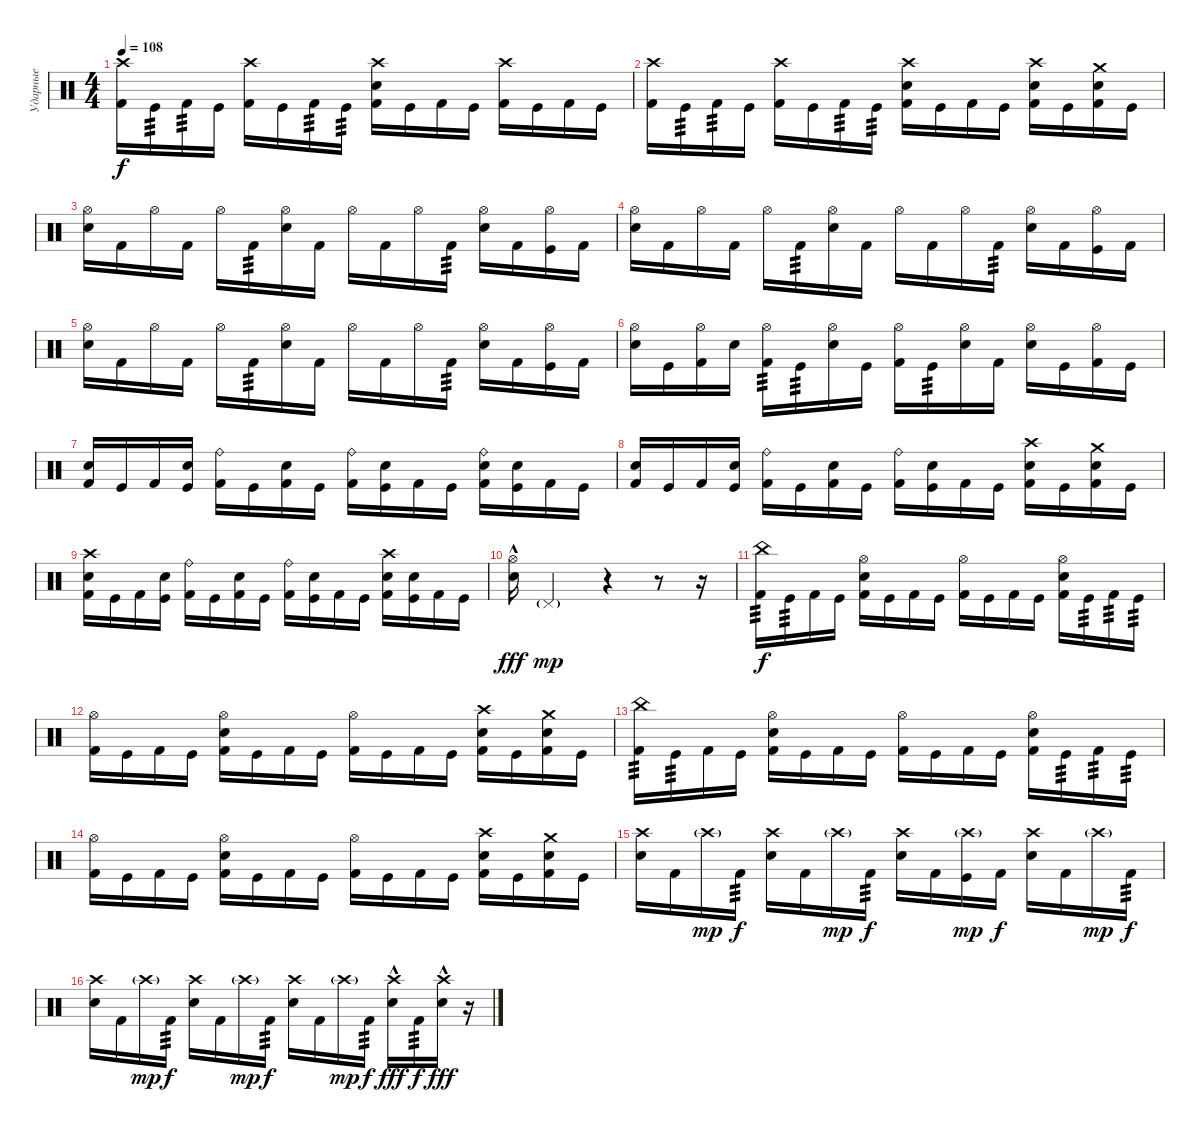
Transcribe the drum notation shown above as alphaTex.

\track ("Ударные" "Ударные") {instrument percussion}
\staff {score}
\articulation defaults
\ts (4 4)
\tempo 108
\clef neutral
\ks c
("Crash high (hit)" "Kick (hit) 2").16{dy f} "Kick (hit)".16{tp 3} "Kick (hit) 2".16{tp 3} "Kick (hit)".16 ("Crash high (hit)" "Kick (hit) 2").16 "Kick (hit)".16 "Kick (hit) 2".16{tp 3} "Kick (hit)".16{tp 3} ("Crash high (hit)" "Snare (hit) 2" "Kick (hit) 2").16 "Kick (hit)".16 "Kick (hit) 2".16 "Kick (hit)".16 ("Crash high (hit)" "Kick (hit) 2").16 "Kick (hit)".16 "Kick (hit) 2".16 "Kick (hit)".16 |
("Crash high (hit)" "Kick (hit) 2").16 "Kick (hit)".16{tp 3} "Kick (hit) 2".16{tp 3} "Kick (hit)".16 ("Crash high (hit)" "Kick (hit) 2").16 "Kick (hit)".16 "Kick (hit) 2".16{tp 3} "Kick (hit)".16{tp 3} ("Crash high (hit)" "Snare (hit) 2" "Kick (hit) 2").16 "Kick (hit)".16 "Kick (hit) 2".16 "Kick (hit)".16 ("Crash high (hit)" "Snare (hit) 2" "Kick (hit) 2").16 "Kick (hit)".16 ("Crash medium (hit)" "Snare (hit) 2" "Kick (hit) 2").16 "Kick (hit)".16 |
("Hi-Hat (open)" "Snare (hit) 2").16 "Kick (hit) 2".16 "Hi-Hat (open)".16 "Kick (hit) 2".16 "Hi-Hat (open)".16 "Kick (hit) 2".16{tp 3} ("Hi-Hat (open)" "Snare (hit) 2").16 "Kick (hit) 2".16 "Hi-Hat (open)".16 "Kick (hit) 2".16 "Hi-Hat (open)".16 "Kick (hit) 2".16{tp 3} ("Hi-Hat (open)" "Snare (hit) 2").16 "Kick (hit) 2".16 ("Hi-Hat (open)" "Kick (hit)").16 "Kick (hit) 2".16 |
("Hi-Hat (open)" "Snare (hit) 2").16 "Kick (hit) 2".16 "Hi-Hat (open)".16 "Kick (hit) 2".16 "Hi-Hat (open)".16 "Kick (hit) 2".16{tp 3} ("Hi-Hat (open)" "Snare (hit) 2").16 "Kick (hit) 2".16 "Hi-Hat (open)".16 "Kick (hit) 2".16 "Hi-Hat (open)".16 "Kick (hit) 2".16{tp 3} ("Hi-Hat (open)" "Snare (hit) 2").16 "Kick (hit) 2".16 ("Hi-Hat (open)" "Kick (hit)").16 "Kick (hit) 2".16 |
("Hi-Hat (open)" "Snare (hit) 2").16 "Kick (hit) 2".16 "Hi-Hat (open)".16 "Kick (hit) 2".16 "Hi-Hat (open)".16 "Kick (hit) 2".16{tp 3} ("Hi-Hat (open)" "Snare (hit) 2").16 "Kick (hit) 2".16 "Hi-Hat (open)".16 "Kick (hit) 2".16 "Hi-Hat (open)".16 "Kick (hit) 2".16{tp 3} ("Hi-Hat (open)" "Snare (hit) 2").16 "Kick (hit) 2".16 ("Hi-Hat (open)" "Kick (hit)").16 "Kick (hit) 2".16 |
("Hi-Hat (open)" "Snare (hit) 2").16 "Kick (hit)".16 ("Hi-Hat (open)" "Kick (hit) 2").16 "Snare (hit) 2".16 ("Hi-Hat (open)" "Kick (hit) 2").16{tp 3} "Kick (hit)".16{tp 3} ("Hi-Hat (open)" "Snare (hit) 2").16 "Kick (hit)".16 ("Hi-Hat (open)" "Kick (hit) 2").16 "Kick (hit)".16{tp 3} ("Hi-Hat (open)" "Snare (hit) 2").16 "Kick (hit) 2".16 ("Hi-Hat (open)" "Snare (hit) 2").16 "Kick (hit)".16 ("Hi-Hat (open)" "Kick (hit) 2").16 "Kick (hit)".16 |
("Snare (hit) 2" "Kick (hit) 2").16 "Kick (hit)".16 "Kick (hit) 2".16 ("Snare (hit) 2" "Kick (hit)").16 ("Ride (bell)" "Kick (hit) 2").16 "Kick (hit)".16 ("Snare (hit) 2" "Kick (hit) 2").16 "Kick (hit)".16 ("Ride (bell)" "Kick (hit) 2").16 ("Snare (hit) 2" "Kick (hit)").16 "Kick (hit) 2".16 "Kick (hit)".16 ("Ride (bell)" "Snare (hit) 2" "Kick (hit) 2").16 ("Snare (hit) 2" "Kick (hit)").16 "Kick (hit) 2".16 "Kick (hit)".16 |
("Snare (hit) 2" "Kick (hit) 2").16 "Kick (hit)".16 "Kick (hit) 2".16 ("Snare (hit) 2" "Kick (hit)").16 ("Ride (bell)" "Kick (hit) 2").16 "Kick (hit)".16 ("Snare (hit) 2" "Kick (hit) 2").16 "Kick (hit)".16 ("Ride (bell)" "Kick (hit) 2").16 ("Snare (hit) 2" "Kick (hit)").16 "Kick (hit) 2".16 "Kick (hit)".16 ("Crash high (hit)" "Snare (hit) 2" "Kick (hit) 2").16 "Kick (hit)".16 ("Crash medium (hit)" "Snare (hit) 2" "Kick (hit) 2").16 "Kick (hit)".16 |
("Crash high (hit)" "Snare (hit) 2" "Kick (hit) 2").16 "Kick (hit)".16 "Kick (hit) 2".16 ("Snare (hit) 2" "Kick (hit)").16 ("Ride (bell)" "Kick (hit) 2").16 "Kick (hit)".16 ("Snare (hit) 2" "Kick (hit) 2").16 "Kick (hit)".16 ("Ride (bell)" "Kick (hit) 2").16 ("Snare (hit) 2" "Kick (hit)").16 "Kick (hit) 2".16 "Kick (hit)".16 ("Crash high (hit)" "Snare (hit) 2" "Kick (hit) 2").16 ("Snare (hit) 2" "Kick (hit)").16 "Kick (hit) 2".16 "Kick (hit)".16 |
("Hi-Hat (open)" "Snare (hit) 2"{hac}).16{dy fff} "Pedal Hi-Hat (hit)"{g}.2{dy mp} r.4 r.8 r.16 |
("China (hit)" "Kick (hit) 2").16{tp 3 dy f} "Kick (hit)".16{tp 3} "Kick (hit) 2".16 "Kick (hit)".16 ("Hi-Hat (open)" "Snare (hit) 2" "Kick (hit) 2").16 "Kick (hit)".16 "Kick (hit) 2".16 "Kick (hit)".16 ("Hi-Hat (open)" "Kick (hit) 2").16 "Kick (hit)".16 "Kick (hit) 2".16 "Kick (hit)".16 ("Hi-Hat (open)" "Snare (hit) 2" "Kick (hit) 2").16 "Kick (hit)".16{tp 3} "Kick (hit) 2".16{tp 3} "Kick (hit)".16{tp 3} |
("Hi-Hat (open)" "Kick (hit) 2").16 "Kick (hit)".16 "Kick (hit) 2".16 "Kick (hit)".16 ("Hi-Hat (open)" "Snare (hit) 2" "Kick (hit) 2").16 "Kick (hit)".16 "Kick (hit) 2".16 "Kick (hit)".16 ("Hi-Hat (open)" "Kick (hit) 2").16 "Kick (hit)".16 "Kick (hit) 2".16 "Kick (hit)".16 ("Crash high (hit)" "Snare (hit) 2" "Kick (hit) 2").16 "Kick (hit)".16 ("Crash medium (hit)" "Snare (hit) 2" "Kick (hit) 2").16 "Kick (hit)".16 |
("China (hit)" "Kick (hit) 2").16{tp 3} "Kick (hit)".16{tp 3} "Kick (hit) 2".16 "Kick (hit)".16 ("Hi-Hat (open)" "Snare (hit) 2" "Kick (hit) 2").16 "Kick (hit)".16 "Kick (hit) 2".16 "Kick (hit)".16 ("Hi-Hat (open)" "Kick (hit) 2").16 "Kick (hit)".16 "Kick (hit) 2".16 "Kick (hit)".16 ("Hi-Hat (open)" "Snare (hit) 2" "Kick (hit) 2").16 "Kick (hit)".16{tp 3} "Kick (hit) 2".16{tp 3} "Kick (hit)".16{tp 3} |
("Hi-Hat (open)" "Kick (hit) 2").16 "Kick (hit)".16 "Kick (hit) 2".16 "Kick (hit)".16 ("Hi-Hat (open)" "Snare (hit) 2" "Kick (hit) 2").16 "Kick (hit)".16 "Kick (hit) 2".16 "Kick (hit)".16 ("Hi-Hat (open)" "Kick (hit) 2").16 "Kick (hit)".16 "Kick (hit) 2".16 "Kick (hit)".16 ("Crash high (hit)" "Snare (hit) 2" "Kick (hit) 2").16 "Kick (hit)".16 ("Crash medium (hit)" "Snare (hit) 2" "Kick (hit) 2").16 "Kick (hit)".16 |
("Crash high (hit)" "Snare (hit) 2").16 "Kick (hit) 2".16 "Crash high (hit)"{g}.16{dy mp} "Kick (hit) 2".16{tp 3 dy f} ("Crash high (hit)" "Snare (hit) 2").16 "Kick (hit) 2".16 "Crash high (hit)"{g}.16{dy mp} "Kick (hit) 2".16{tp 3 dy f} ("Crash high (hit)" "Snare (hit) 2").16 "Kick (hit) 2".16 ("Crash high (hit)"{g} "Kick (hit)").16{dy mp} "Kick (hit) 2".16{dy f} ("Crash high (hit)" "Snare (hit) 2").16 "Kick (hit) 2".16 "Crash high (hit)"{g}.16{dy mp} "Kick (hit) 2".16{tp 3 dy f} |
("Crash high (hit)" "Snare (hit) 2").16 "Kick (hit) 2".16 "Crash high (hit)"{g}.16{dy mp} "Kick (hit) 2".16{tp 3 dy f} ("Crash high (hit)" "Snare (hit) 2").16 "Kick (hit) 2".16 "Crash high (hit)"{g}.16{dy mp} "Kick (hit) 2".16{tp 3 dy f} ("Crash high (hit)" "Snare (hit) 2").16 "Kick (hit) 2".16 "Crash high (hit)"{g}.16{dy mp} "Kick (hit) 2".16{tp 3 dy f} ("Crash high (hit)"{hac} "Snare (hit) 2").16{dy fff} "Kick (hit) 2".16{tp 3 dy f} ("Crash high (hit)"{hac} "Snare (hit) 2").16{dy fff} r.16
